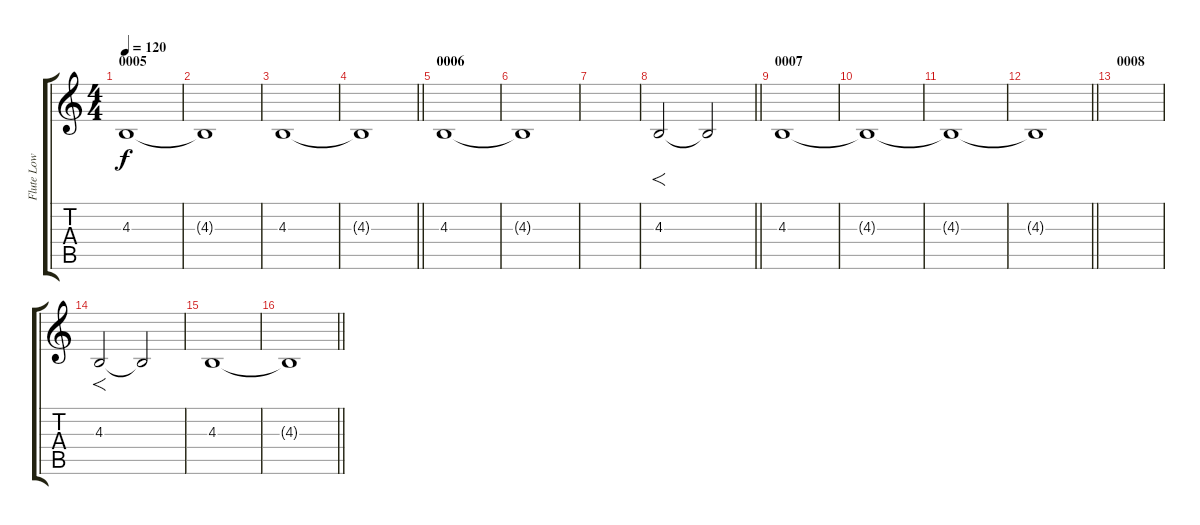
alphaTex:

\track ("Flute Low" "Flute Low") {instrument flute}
\staff {score tabs}
\tuning (E4 B3 G3 D3 A2 E2) {hide}
\ts (4 4)
\section ("" "0005")
\tempo 120
\clef g2
\ks c
4.3.1{dy f} |
4.3{t}.1 |
4.3.1 |
\barLineRight lightlight
4.3{t}.1 |
\section ("" "0006")
4.3.1 |
4.3{t}.1 |
|
\barLineRight lightlight
4.3.2{f} 4.3{t}.2 |
\section ("" "0007")
4.3.1 |
4.3{t}.1 |
4.3{t}.1 |
\barLineRight lightlight
4.3{t}.1 |
\section ("" "0008")
|
4.3.2{f} 4.3{t}.2 |
4.3.1 |
\barLineRight lightlight
4.3{t}.1
